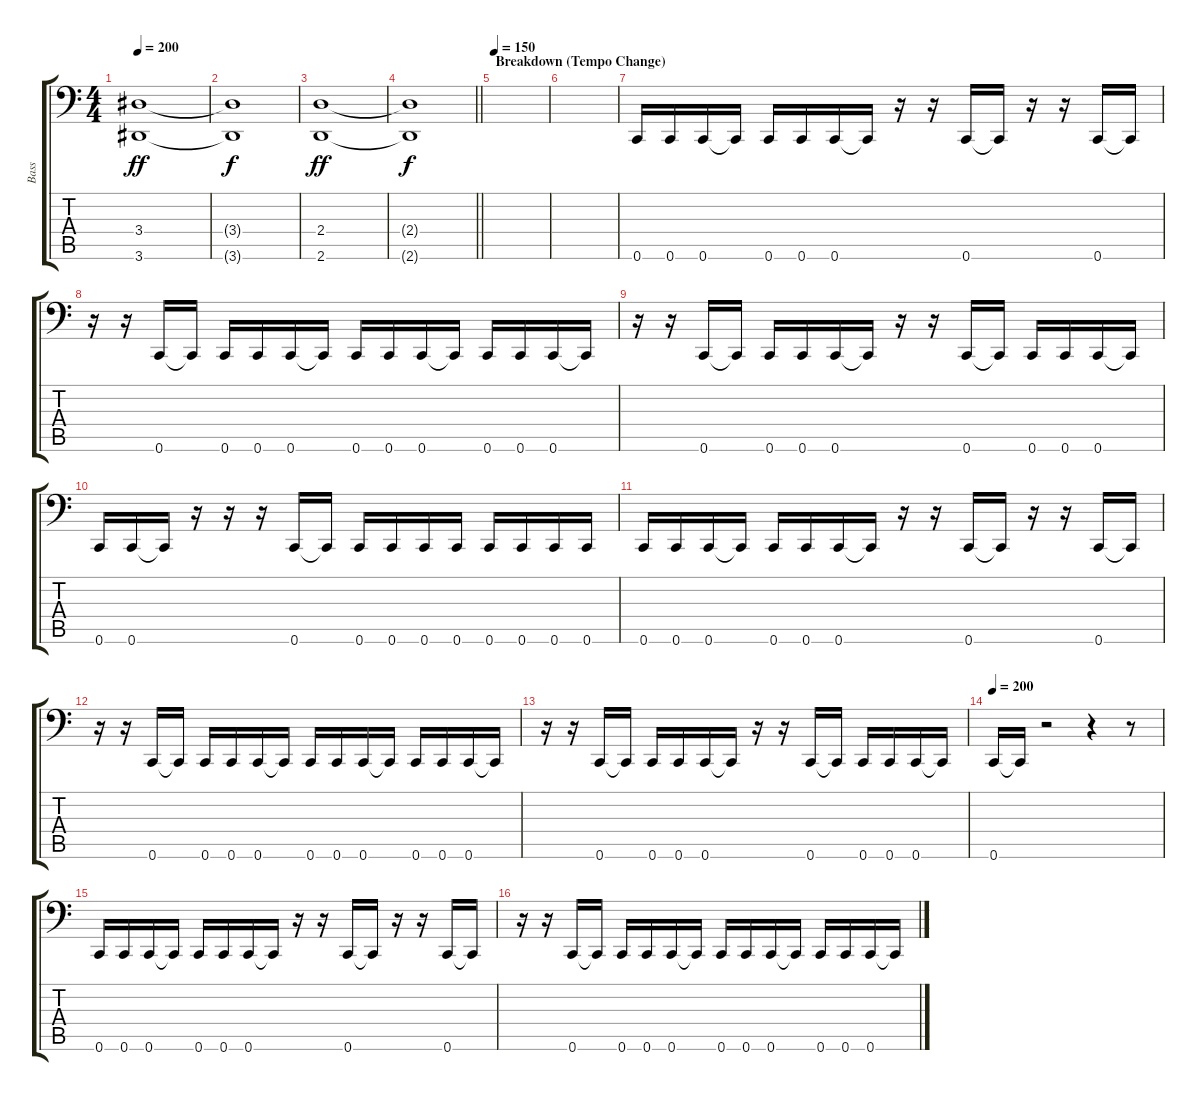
\track ("Bass" "Bass") {instrument electricbasspick}
\staff {score tabs}
\tuning (D3 A2 F2 C2 G1 C1) {hide}
\ts (4 4)
\tempo 200
\clef f4
\ks c
(3.4 3.6).1{dy ff} |
(3.4{t} 3.6{t}).1{dy f} |
(2.4 2.6).1{dy ff} |
\barLineRight lightlight
(2.4{t} 2.6{t}).1{dy f} |
\section ("" "Breakdown (Tempo Change)")
\tempo 150
|
|
0.6.16 0.6.16 0.6.16 0.6{t}.16 0.6.16 0.6.16 0.6.16 0.6{t}.16 r.16 r.16 0.6.16 0.6{t}.16 r.16 r.16 0.6.16 0.6{t}.16 |
r.16 r.16 0.6.16 0.6{t}.16 0.6.16 0.6.16 0.6.16 0.6{t}.16 0.6.16 0.6.16 0.6.16 0.6{t}.16 0.6.16 0.6.16 0.6.16 0.6{t}.16 |
r.16 r.16 0.6.16 0.6{t}.16 0.6.16 0.6.16 0.6.16 0.6{t}.16 r.16 r.16 0.6.16 0.6{t}.16 0.6.16 0.6.16 0.6.16 0.6{t}.16 |
0.6.16 0.6.16 0.6{t}.16 r.16 r.16 r.16 0.6.16 0.6{t}.16 0.6.16 0.6.16 0.6.16 0.6.16 0.6.16 0.6.16 0.6.16 0.6.16 |
0.6.16 0.6.16 0.6.16 0.6{t}.16 0.6.16 0.6.16 0.6.16 0.6{t}.16 r.16 r.16 0.6.16 0.6{t}.16 r.16 r.16 0.6.16 0.6{t}.16 |
r.16 r.16 0.6.16 0.6{t}.16 0.6.16 0.6.16 0.6.16 0.6{t}.16 0.6.16 0.6.16 0.6.16 0.6{t}.16 0.6.16 0.6.16 0.6.16 0.6{t}.16 |
r.16 r.16 0.6.16 0.6{t}.16 0.6.16 0.6.16 0.6.16 0.6{t}.16 r.16 r.16 0.6.16 0.6{t}.16 0.6.16 0.6.16 0.6.16 0.6{t}.16 |
\tempo 200
0.6.16 0.6{t}.16 r.2 r.4 r.8 |
0.6.16 0.6.16 0.6.16 0.6{t}.16 0.6.16 0.6.16 0.6.16 0.6{t}.16 r.16 r.16 0.6.16 0.6{t}.16 r.16 r.16 0.6.16 0.6{t}.16 |
r.16 r.16 0.6.16 0.6{t}.16 0.6.16 0.6.16 0.6.16 0.6{t}.16 0.6.16 0.6.16 0.6.16 0.6{t}.16 0.6.16 0.6.16 0.6.16 0.6{t}.16
